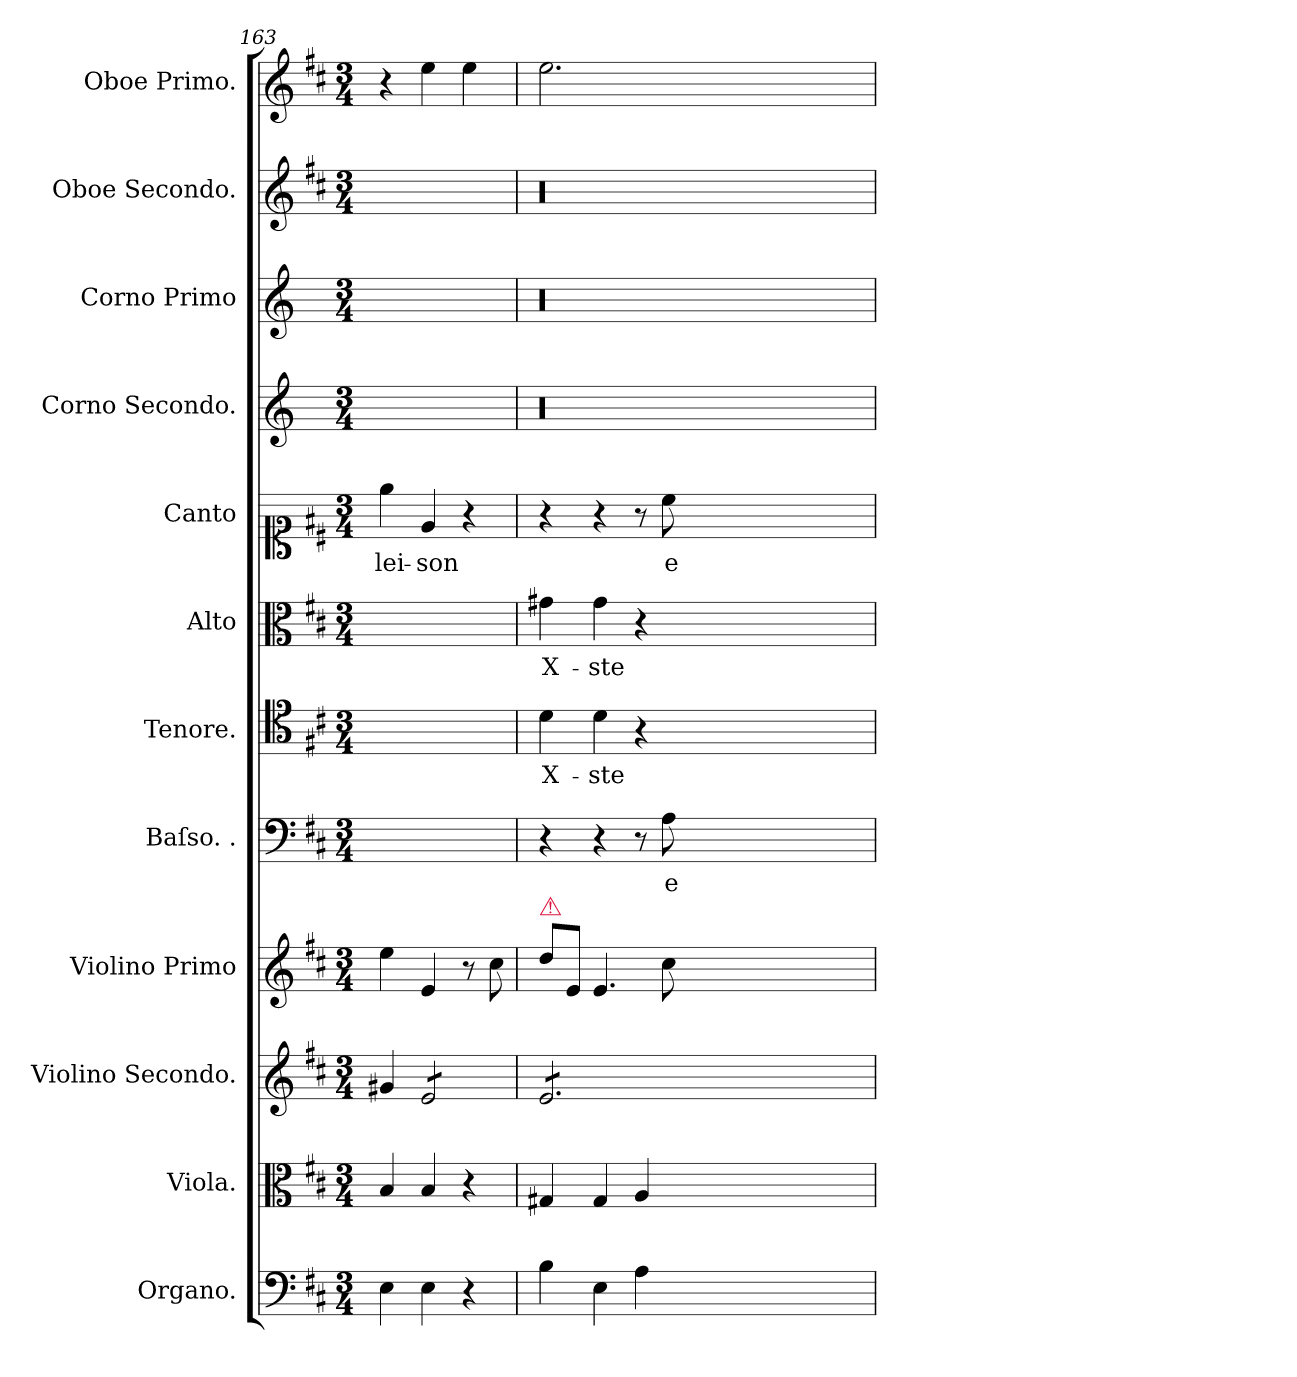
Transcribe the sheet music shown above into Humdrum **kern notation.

**kern	**kern	**kern	**kern	**kern	**text	**kern	**text	**kern	**text	**kern	**text	**kern	**kern	**kern	**kern
*part12	*part11	*part10	*part9	*part8	*part8	*part7	*part7	*part6	*part6	*part5	*part5	*part4	*part3	*part2	*part1
*staff12	*staff11	*staff10	*staff9	*staff8	*staff8	*staff7	*staff7	*staff6	*staff6	*staff5	*staff5	*staff4	*staff3	*staff2	*staff1
*I"Organo.	*I"Viola.	*I"Violino Secondo.	*I"Violino Primo	*I"Baſso. .	*	*I"Tenore.	*	*I"Alto	*	*I"Canto	*	*I"Corno Secondo.	*I"Corno Primo	*I"Oboe Secondo.	*I"Oboe Primo.
*I'org	*I'vla	*I'vl 2	*I'vl 1	*I'B	*	*I'T	*	*I'A	*	*	*	*I'cor 2	*I'cor 1	*I'ob 2	*I'ob 1
*clefF4	*clefC3	*clefG2	*clefG2	*clefF4	*	*clefC4	*	*clefC3	*	*clefC1	*	*clefG2	*clefG2	*clefG2	*clefG2
*	*	*	*	*	*	*	*	*	*	*	*	*ITrd6c10	*ITrd6c10	*	*
*k[f#c#]	*k[f#c#]	*k[f#c#]	*k[f#c#]	*k[f#c#]	*	*k[f#c#]	*	*k[f#c#]	*	*k[f#c#]	*	*k[f#c#]	*k[f#c#]	*k[f#c#]	*k[f#c#]
*M3/4	*M3/4	*M3/4	*M3/4	*M3/4	*	*M3/4	*	*M3/4	*	*M3/4	*	*M3/4	*M3/4	*M3/4	*M3/4
=163	=163	=163	=163	=163	=163	=163	=163	=163	=163	=163	=163	=163	=163	=163	=163
!	!	!	!	!	!	!	!	!	!	!	!LO:LY:i	!	!	!	!
4E\	4B/	4g#X/	4ee\	2.ryy	.	2.ryy	.	2.ryy	.	4ee\	-lei-	2.ryy	2.ryy	2.ryy	4r
!	!	!	!	!	!	!	!	!	!	!	!LO:LY:i	!	!	!	!
*	*	*tremolo	*	*	*	*	*	*	*	*	*	*	*	*	*
4E\	4B/	8e/L	4e/	.	.	.	.	.	.	4e/	-son	.	.	.	4ee\
.	.	8e/	.	.	.	.	.	.	.	.	.	.	.	.	.
4r	4r	8e/	8r	.	.	.	.	.	.	4r	.	.	.	.	4ee\
.	.	8e/J	8cc#\	.	.	.	.	.	.	.	.	.	.	.	.
=164	=164	=164	=164	=164	=164	=164	=164	=164	=164	=164	=164	=164	=164	=164	=164
!	!	!	!LO:TX:a:color=crimson:t=⚠	!	!	!	!	!	!	!	!	!	!	!	!
!	!	!	!	!	!	!	!LO:LY:i	!	!LO:LY:i	!	!	!LO:N:vis=00	!LO:N:vis=00	!LO:N:vis=00	!
4B\	4G#X/	8e/L	8dd\L	4r	.	4d\	X-	4g#X\	X-	4r	.	0.r	0.r	0.r	2.ee\
.	.	8e/	8e/J	.	.	.	.	.	.	.	.	.	.	.	.
!	!	!	!	!	!	!	!LO:LY:i	!	!LO:LY:i	!	!	!	!	!	!
4E\	4G#/	8e/	4.e/	4r	.	4d\	-ste	4g#\	-ste	4r	.	.	.	.	.
.	.	8e/	.	.	.	.	.	.	.	.	.	.	.	.	.
4A\	4A/	8e/	.	8r	.	4r	.	4r	.	8r	.	.	.	.	.
!	!	!	!	!	!	!	!	!	!	!	!LO:LY:i	!	!	!	!
.	.	8e/J	8cc#\	8A\	e-	.	.	.	.	8cc#\	e-	.	.	.	.
*	*	*Xtremolo	*	*	*	*	*	*	*	*	*	*	*	*	*
0ryy	0ryy	0ryy	0ryy	0ryy	.	0ryy	.	0ryy	.	0ryy	.	.	.	.	0ryy
4ryy	4ryy	4ryy	4ryy	4ryy	.	4ryy	.	4ryy	.	4ryy	.	.	.	.	4ryy
=	=	=	=	=	=	=	=	=	=	=	=	=	=	=	=
*-	*-	*-	*-	*-	*-	*-	*-	*-	*-	*-	*-	*-	*-	*-	*-
